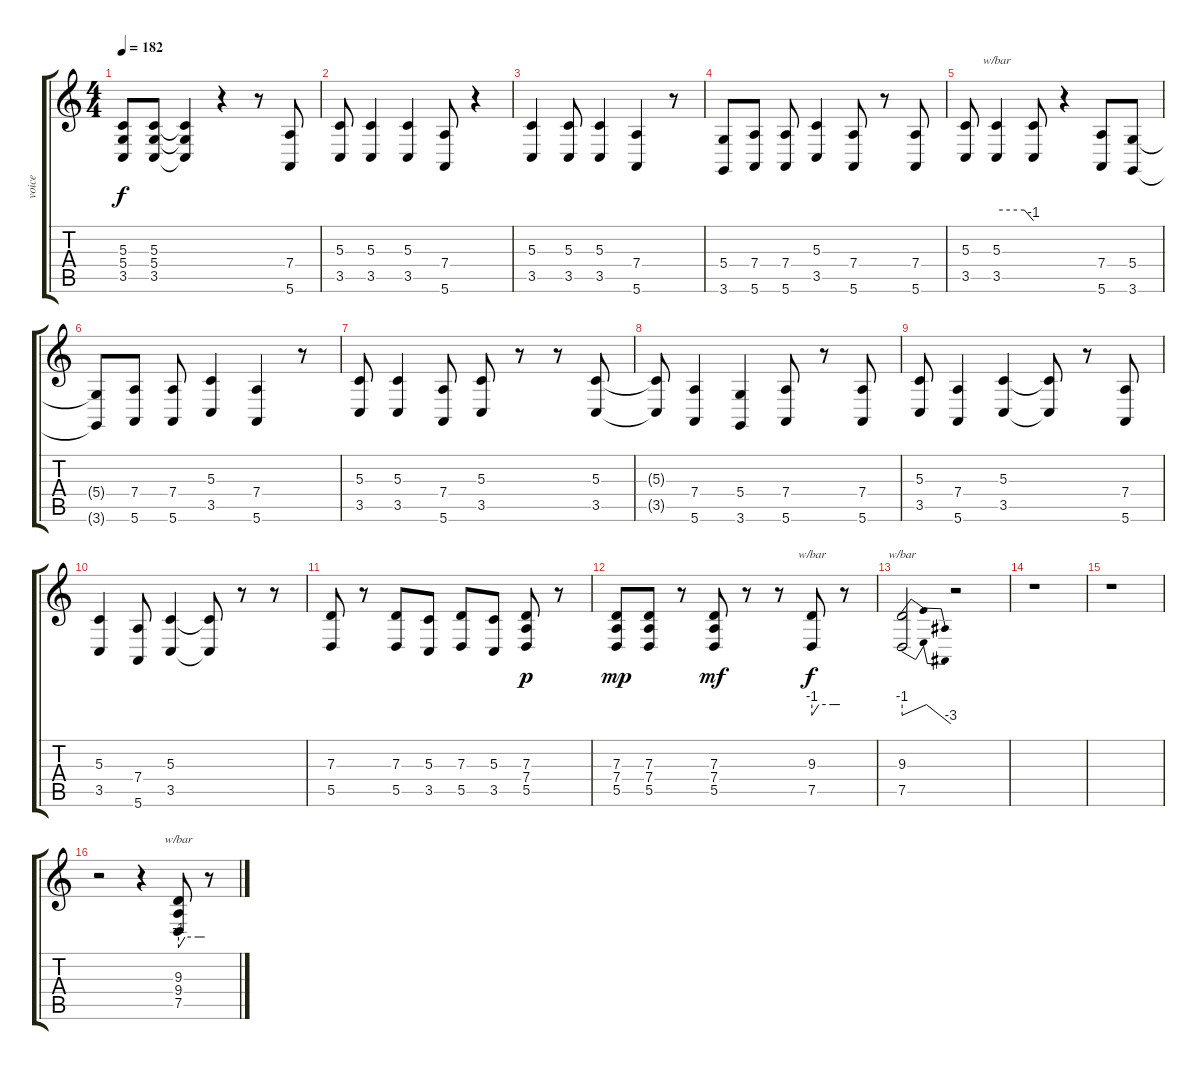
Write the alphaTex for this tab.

\track ("voice" "voice") {instrument lead2sawtooth}
\staff {score tabs}
\tuning (E4 B3 G3 D3 A2 E2) {hide}
\ts (4 4)
\tempo 182
\clef g2
\ks c
(5.3 5.4 3.5).8{dy f} (5.3 5.4 3.5).8 (5.3{t} 5.4{t} 3.5{t}).4 r.4 r.8 (7.4 5.6).8 |
(5.3 3.5).8 (5.3 3.5).4 (5.3 3.5).4 (7.4 5.6).8 r.4 |
(5.3 3.5).4 (5.3 3.5).8 (5.3 3.5).4 (7.4 5.6).4 r.8 |
(5.4 3.6).8 (7.4 5.6).8 (7.4 5.6).8 (5.3 3.5).4 (7.4 5.6).8 r.8 (7.4 5.6).8 |
(5.3 3.5).8 (5.3 3.5).4{tbe (custom default 0 0 45 0 60 -4)} (5.3{t} 3.5{t}).8 r.4 (7.4 5.6).8 (5.4 3.6).8 |
(5.4{t} 3.6{t}).8 (7.4 5.6).8 (7.4 5.6).8 (5.3 3.5).4 (7.4 5.6).4 r.8 |
(5.3 3.5).8 (5.3 3.5).4 (7.4 5.6).8 (5.3 3.5).8 r.8 r.8 (5.3 3.5).8 |
(5.3{t} 3.5{t}).8 (7.4 5.6).4 (5.4 3.6).4 (7.4 5.6).8 r.8 (7.4 5.6).8 |
(5.3 3.5).8 (7.4 5.6).4 (5.3 3.5).4 (5.3{t} 3.5{t}).8 r.8 (7.4 5.6).8 |
(5.3 3.5).4 (7.4 5.6).8 (5.3 3.5).4 (5.3{t} 3.5{t}).8 r.8 r.8 |
(7.3 5.5).8 r.8 (7.3 5.5).8 (5.3 3.5).8 (7.3 5.5).8 (5.3 3.5).8 (7.3 7.4 5.5).8{dy p} r.8 |
(7.3 7.4 5.5).8{dy mp} (7.3 7.4 5.5).8 r.8 (7.3 7.4 5.5).8{dy mf} r.8 r.8 (9.3 7.5).8{tbe (custom default 0 -4 15 0 45 0 60 0) dy f} r.8 |
(9.3 7.5).2{tbe (dip default 0 -4 10 0 45 0 60 -12)} r.2 |
r.1 |
r.1 |
r.2 r.4 (9.3 9.4 7.5).8{tbe (custom default 0 -4 15 0 45 0 60 0)} r.8
